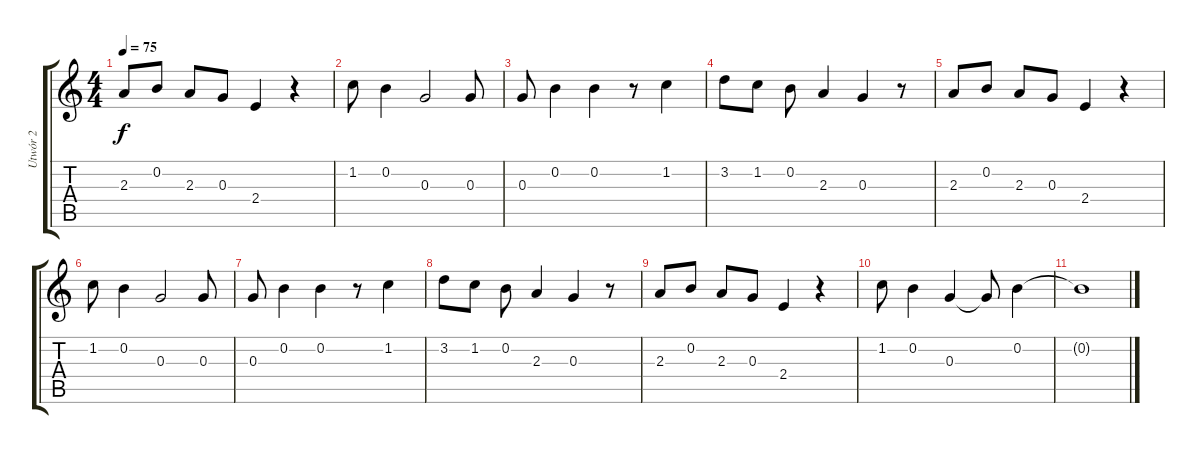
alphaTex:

\track ("Utwór 2" "Utwór 2") {instrument distortionguitar}
\staff {score tabs}
\tuning (E4 B3 G3 D3 A2 E2) {hide}
\ts (4 4)
\tempo 75
\clef g2
\ks c
2.3.8{dy f} 0.2.8 2.3.8 0.3.8 2.4.4 r.4 |
1.2.8 0.2.4 0.3.2 0.3.8 |
0.3.8 0.2.4 0.2.4 r.8 1.2.4 |
3.2.8 1.2.8 0.2.8 2.3.4 0.3.4 r.8 |
2.3.8 0.2.8 2.3.8 0.3.8 2.4.4 r.4 |
1.2.8 0.2.4 0.3.2 0.3.8 |
0.3.8 0.2.4 0.2.4 r.8 1.2.4 |
3.2.8 1.2.8 0.2.8 2.3.4 0.3.4 r.8 |
2.3.8 0.2.8 2.3.8 0.3.8 2.4.4 r.4 |
1.2.8 0.2.4 0.3.4 0.3{t}.8 0.2.4 |
0.2{t}.1
